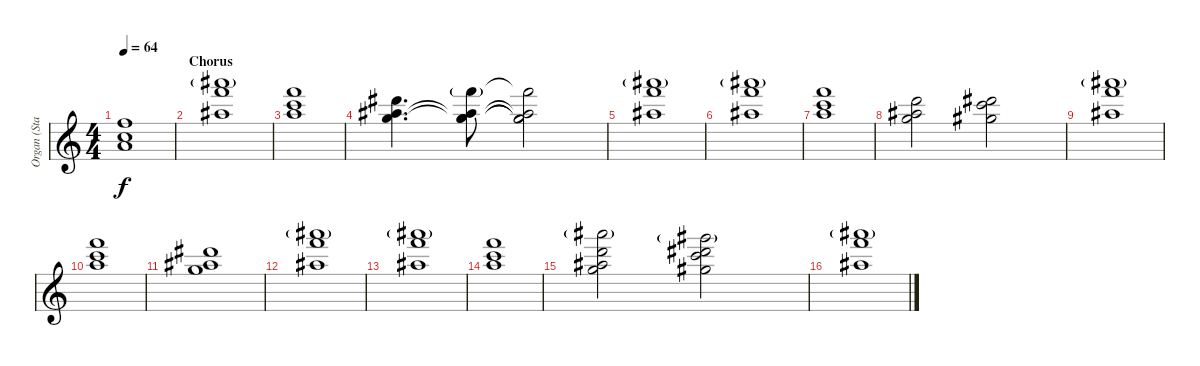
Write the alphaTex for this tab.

\track ("Organ (Staff 1)" "Organ (Sta") {instrument rockorgan}
\staff {score}
\tuning (E4 B3 G3 D3 A2 E2 B1) {hide}
\ts (4 4)
\tempo 64
\clef g2
\ks c
(13.1 13.2 14.3).1{dy f} |
\section ("" "Chorus")
(30.1{g} 30.2 27.3).1 |
(25.1 25.2 26.3).1 |
(23.1 23.2 24.3).4{d} (25.1{g} 23.2{t} 24.3{t} 29.4).8 (25.1{t} 23.2{t} 24.3{t} 29.4{t}).2 |
(30.1{g} 30.2 27.3).1 |
(30.1{g} 30.2 27.3).1 |
(25.1 25.2 26.3).1 |
(22.1 23.2 24.3).2 (23.1 25.2 25.3).2 |
(30.1{g} 30.2 27.3).1 |
(25.1 25.2 26.3).1 |
(23.1 23.2 24.3).1 |
(30.1{g} 30.2 27.3).1 |
(30.1{g} 30.2 27.3).1 |
(25.1 25.2 26.3).1 |
(30.1{g} 27.2 27.3 29.4).2 (28.1{g} 28.2 29.3 30.4).2 |
(30.1{g} 30.2 27.3).1
